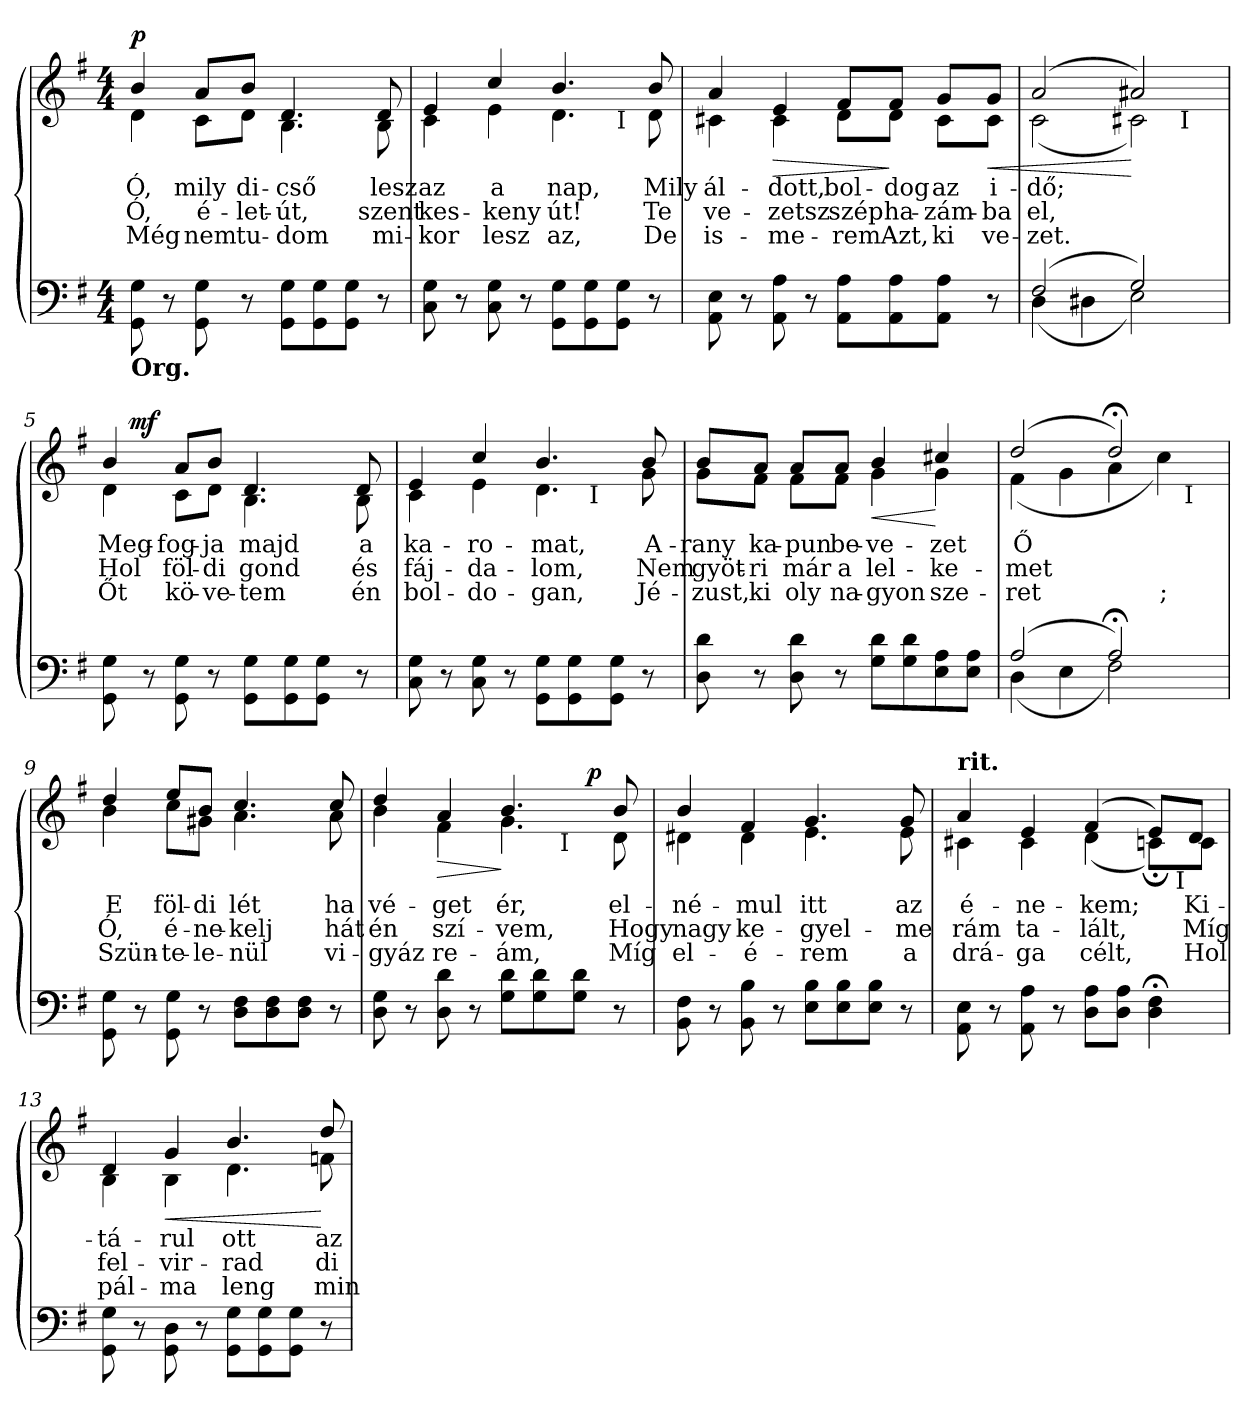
**kern	**kern	**text	**text	**text	**dynam
*part2	*part1	*part1	*part1	*part1	*part1
*staff2	*staff1	*staff1	*staff1	*staff1	*staff1
*clefF4	*clefG2	*	*	*	*
*k[f#]	*k[f#]	*	*	*	*
*e:	*e:	*	*	*	*
*M4/4	*M4/4	*	*	*	*
=1	=1	=1	=1	=1	=1
!	!LO:TX:a:B:t=Dolce	!	!	!	!
!	!LO:TX:a:B:t=Szoprán és alt	!	!	!	!
!LO:TX:b:B:t=Org.	!	!	!	!	!
!	!	!LO:LY:b	!LO:LY:b	!LO:LY:b	!LO:DY:b
*	*^	*	*	*	*
8GG\ 8G\	4b/	4d\	Ó,	Ó,	Még	p
8r	.	.	.	.	.	.
!	!	!	!LO:LY:b	!LO:LY:b	!LO:LY:b	!
8GG\ 8G\	8a/L	8c\L	mily	é-	nem	.
!	!	!	!LO:LY:b	!LO:LY:b	!LO:LY:b	!
8r	8b/J	8d\J	di-	-let-	tu-	.
!	!	!	!LO:LY:b	!LO:LY:b	!LO:LY:b	!
8GG\ 8G\L	4.d/	4.B\	-cső	-út,	-dom	.
8GG\ 8G\	.	.	.	.	.	.
8GG\ 8G\J	.	.	.	.	.	.
!	!	!	!LO:LY:b	!LO:LY:b	!LO:LY:b	!
8r	8d/	8B\	lesz	szent	mi-	.
*	*v	*v	*	*	*	*
=2	=2	=2	=2	=2	=2
*	*^	*	*	*	*
!	!	!	!LO:LY:b	!LO:LY:b	!LO:LY:b	!
*	*	*^	*	*	*	*
8C\ 8G\	4e/	4c\	2.ryy	az	kes-	-kor	.
8r	.	.	.	.	.	.	.
!	!	!	!	!LO:LY:b	!LO:LY:b	!LO:LY:b	!
8C\ 8G\	4cc/	4e\	.	a	-keny	lesz	.
8r	.	.	.	.	.	.	.
!	!	!	!	!LO:LY:b	!LO:LY:b	!LO:LY:b	!
8GG\ 8G\L	4.b/	4.d\	.	nap,	út!	az,	.
8GG\ 8G\	.	.	.	.	.	.	.
!	!	!	!LO:TX:b:t=I	!	!	!	!
8GG\ 8G\J	.	.	4ryy	.	.	.	.
!	!	!	!	!LO:LY:b	!LO:LY:b	!LO:LY:b	!
8r	8b/	8d\	.	Mily	Te	De	.
*	*v	*v	*v	*	*	*	*
=3	=3	=3	=3	=3	=3
*	*^	*	*	*	*
*	*	*^	*	*	*	*
!	!	!	!	!LO:LY:b	!LO:LY:b	!LO:LY:b	!
*	*	*v	*v	*	*	*	*
8AA\ 8E\	4a/	4c#X\	ál-	ve-	is-	.
8r	.	.	.	.	.	.
!	!	!	!LO:LY:b	!LO:LY:b	!LO:LY:b	!LO:HP:b
8AA\ 8A\	4e/	4c#\	-dott,	-zetsz	-me-	>
8r	.	.	.	.	.	.
!	!	!	!LO:LY:b	!LO:LY:b	!LO:LY:b	!
8AA\ 8A\L	8f#/L	8d\L	bol-	szép	-rem	.
!	!	!	!LO:LY:b	!LO:LY:b	!LO:LY:b	!
8AA\ 8A\	8f#/J	8d\J	-dog	ha-	Azt,	]
!	!	!	!LO:LY:b	!LO:LY:b	!LO:LY:b	!
8AA\ 8A\J	8g/L	8c#\L	az	-zám-	ki	.
!	!	!	!LO:LY:b	!LO:LY:b	!LO:LY:b	!LO:HP:b
8r	8g/J	8c#\J	i-	-ba	ve-	<
*	*v	*v	*	*	*	*
=4	=4	=4	=4	=4	=4
*^	*	*	*	*	*
*	*	*^	*	*	*	*
!	!	!	!	!LO:LY:b	!LO:LY:b	!LO:LY:b	!
*	*	*	*^	*	*	*	*
(>2F#/	(<4D\	(>2a/	(<2c\	2.ryy	-dő;	el,	-zet.	.
.	4D#X\	.	.	.	.	.	.	.
2G/)	2E\)	2a#X/)	2c#X\)	.	.	.	.	[
!	!	!	!	!LO:TX:b:t=I	!	!	!	!
.	.	.	.	4ryy	.	.	.	.
*v	*v	*	*	*	*	*	*	*
!!LO:LB:g=z	!!	!!
=5	=5	=5	=5	=5	=5	=5	=5
*^	*	*	*	*	*	*	*
!	!	!	!	!	!LO:LY:b	!LO:LY:b	!LO:LY:b	!
*v	*v	*	*	*	*	*	*	*
8GG\ 8G\	4b/	4d\	16.ryy	Meg-	Hol	Őt	.
!	!	!	!	!	!	!	!LO:DY:a
.	.	.	2ryy	.	.	.	mf
8r	.	.	.	.	.	.	.
!	!	!	!	!LO:LY:b	!LO:LY:b	!LO:LY:b	!
8GG\ 8G\	8a/L	8c\L	.	-fog-	föl-	kö-	.
!	!	!	!	!LO:LY:b	!LO:LY:b	!LO:LY:b	!
8r	8b/J	8d\J	.	-ja	-di	-ve-	.
!	!	!	!	!LO:LY:b	!LO:LY:b	!LO:LY:b	!
8GG\ 8G\L	4.d/	4.B\	.	majd	gond	-tem	.
.	.	.	4ryy	.	.	.	.
8GG\ 8G\	.	.	.	.	.	.	.
8GG\ 8G\J	.	.	.	.	.	.	.
.	.	.	8ryy	.	.	.	.
!	!	!	!	!LO:LY:b	!LO:LY:b	!LO:LY:b	!
8r	8d/	8B\	.	a	és	én	.
.	.	.	32ryy	.	.	.	.
=6	=6	=6	=6	=6	=6	=6	=6
!	!	!	!	!LO:LY:b	!LO:LY:b	!LO:LY:b	!
8C\ 8G\	4e/	4c\	2ryy	ka-	fáj-	bol-	.
8r	.	.	.	.	.	.	.
!	!	!	!	!LO:LY:b	!LO:LY:b	!LO:LY:b	!
8C\ 8G\	4cc/	4e\	.	-ro-	-da-	-do-	.
8r	.	.	.	.	.	.	.
!	!	!	!	!LO:LY:b	!LO:LY:b	!LO:LY:b	!
8GG\ 8G\L	4.b/	4.d\	8.ryy	-mat,	-lom,	-gan,	.
8GG\ 8G\	.	.	.	.	.	.	.
!	!	!	!LO:TX:b:t=I	!	!	!	!
.	.	.	4ryy	.	.	.	.
8GG\ 8G\J	.	.	.	.	.	.	.
!	!	!	!	!LO:LY:b	!LO:LY:b	!LO:LY:b	!
8r	8b/	8g\	.	A-	Nem	Jé-	.
.	.	.	16ryy	.	.	.	.
*	*v	*v	*v	*	*	*	*
=7	=7	=7	=7	=7	=7
*	*^	*	*	*	*
*	*	*^	*	*	*	*
!	!	!	!	!LO:LY:b	!LO:LY:b	!LO:LY:b	!
*	*	*v	*v	*	*	*	*
8D\ 8d\	8b/L	8g\L	-rany	gyöt-	-zust,	.
!	!	!	!LO:LY:b	!LO:LY:b	!LO:LY:b	!
8r	8a/J	8f#\J	ka-	-ri	ki	.
!	!	!	!LO:LY:b	!LO:LY:b	!LO:LY:b	!
8D\ 8d\	8a/L	8f#\L	-pun	már	oly	.
!	!	!	!LO:LY:b	!LO:LY:b	!LO:LY:b	!
8r	8a/J	8f#\J	be-	a	na-	.
!	!	!	!LO:LY:b	!LO:LY:b	!LO:LY:b	!LO:HP:b
8G\ 8d\L	4b/	4g\	-ve-	lel-	-gyon	<
8G\ 8d\	.	.	.	.	.	.
!	!	!	!LO:LY:b	!LO:LY:b	!LO:LY:b	!
8E\ 8A\	4cc#X/	4g\	-zet	-ke-	sze-	[
8E\ 8A\J	.	.	.	.	.	.
*	*v	*v	*	*	*	*
=8	=8	=8	=8	=8	=8
*^	*	*	*	*	*
!	!	!	!LO:LY:b	!LO:LY:b	!LO:LY:b	!
*	*	*^	*	*	*	*
*	*	*	*^	*	*	*	*
(2A/	(<4D\	(>2dd/	(<4f#\	2ryy	Ő	-met	-ret	.
.	4E\	.	4g\	.	.	.	.	.
2A;/)	2F#\)	2dd;/)	4a\	4ryy	.	.	.	.
!	!	!	!	!	!LO:LY:b	!LO:LY:b	!LO:LY:b	!
.	.	.	4cc\)	16.ryy	.	.	;	.
!	!	!	!	!LO:TX:b:t=I	!	!	!	!
.	.	.	.	8ryy	.	.	.	.
.	.	.	.	32ryy	.	.	.	.
*v	*v	*	*	*	*	*	*	*
*	*v	*v	*v	*	*	*	*
!!LO:LB:g=z
=9	=9	=9	=9	=9	=9
*^	*^	*	*	*	*
*	*	*	*^	*	*	*	*
!	!	!	!	!	!LO:LY:b	!LO:LY:b	!LO:LY:b	!
*v	*v	*	*	*	*	*	*	*
*	*	*v	*v	*	*	*	*
8GG\ 8G\	4dd/	4b\	E	Ó,	Szün-	.
8r	.	.	.	.	.	.
!	!	!	!LO:LY:b	!LO:LY:b	!LO:LY:b	!
8GG\ 8G\	8ee/L	8cc\L	föl-	é-	-te-	.
!	!	!	!LO:LY:b	!LO:LY:b	!LO:LY:b	!
8r	8b/J	8g#X\J	-di	-ne-	-le-	.
!	!	!	!LO:LY:b	!LO:LY:b	!LO:LY:b	!
8D\ 8F#\L	4.cc/	4.a\	lét	-kelj	-nül	.
8D\ 8F#\	.	.	.	.	.	.
8D\ 8F#\J	.	.	.	.	.	.
!	!	!	!LO:LY:b	!LO:LY:b	!LO:LY:b	!
8r	8cc/	8a\	ha	hát	vi-	.
*	*v	*v	*	*	*	*
=10	=10	=10	=10	=10	=10
*	*^	*	*	*	*
!	!	!	!LO:LY:b	!LO:LY:b	!LO:LY:b	!
*	*^	*^	*	*	*	*
8D\ 8G\	4dd/	4b\	2ryy	2ryy	vé-	én	-gyáz	.
8r	.	.	.	.	.	.	.	.
!	!	!	!	!	!LO:LY:b	!LO:LY:b	!LO:LY:b	!LO:HP:b
8D\ 8d\	4a/	4f#\	.	.	-get	szí-	re-	>
8r	.	.	.	.	.	.	.	.
!	!	!	!	!	!LO:LY:b	!LO:LY:b	!LO:LY:b	!
8G\ 8d\L	4.b/	4.g\	4ryy	8..ryy	ér,	-vem,	-ám,	]
8G\ 8d\	.	.	.	.	.	.	.	.
!	!	!	!	!LO:TX:b:t=I	!	!	!	!
.	.	.	.	4ryy	.	.	.	.
8G\ 8d\J	.	.	32ryy	.	.	.	.	.
!	!	!	!	!	!	!	!	!LO:DY:a
.	.	.	8..ryy	.	.	.	.	p
!	!	!	!	!	!LO:LY:b	!LO:LY:b	!LO:LY:b	!
8r	8b/	8d\	.	.	el-	Hogy	Míg	.
.	.	.	.	32ryy	.	.	.	.
*	*v	*v	*v	*v	*	*	*	*
=11	=11	=11	=11	=11	=11
*	*^	*	*	*	*
*	*	*^	*	*	*	*
*	*	*	*^	*	*	*	*
!	!	!	!	!	!LO:LY:b	!LO:LY:b	!LO:LY:b	!
*	*	*v	*v	*v	*	*	*	*
8BB\ 8F#\	4b/	4d#X\	-né-	nagy	el-	.
8r	.	.	.	.	.	.
!	!	!	!LO:LY:b	!LO:LY:b	!LO:LY:b	!
8BB\ 8B\	4f#/	4d#\	-mul	ke-	-é-	.
8r	.	.	.	.	.	.
!	!	!	!LO:LY:b	!LO:LY:b	!LO:LY:b	!
8E\ 8B\L	4.g/	4.e\	itt	-gyel-	-rem	.
8E\ 8B\	.	.	.	.	.	.
8E\ 8B\J	.	.	.	.	.	.
!	!	!	!LO:LY:b	!LO:LY:b	!LO:LY:b	!
8r	8g/	8e\	az	-me	a	.
*	*v	*v	*	*	*	*
=12	=12	=12	=12	=12	=12
*	*^	*	*	*	*
!	!LO:TX:a:B:t=rit.	!	!	!	!	!
!	!	!	!LO:LY:b	!LO:LY:b	!LO:LY:b	!
*	*	*^	*	*	*	*
8AA\ 8E\	4a/	4c#X\	2ryy	é-	rám	drá-	.
8r	.	.	.	.	.	.	.
!	!	!	!	!LO:LY:b	!LO:LY:b	!LO:LY:b	!
8AA\ 8A\	4e/	4c#\	.	-ne-	ta-	-ga	.
8r	.	.	.	.	.	.	.
!	!	!	!	!LO:LY:b	!LO:LY:b	!LO:LY:b	!
8D\ 8A\L	(>4f#/	(<4d\	4ryy	-kem;	-lált,	célt,	.
8D\ 8A\J	.	.	.	.	.	.	.
4D\;< 4F#\;<	8e/L)	8cn;<\L)	16.ryy	.	.	.	.
!	!	!	!LO:TX:b:t=I	!	!	!	!
.	.	.	8ryy	.	.	.	.
!	!	!	!	!LO:LY:b	!LO:LY:b	!LO:LY:b	!
.	8d/J	8c\J	.	Ki-	Míg	Hol	.
.	.	.	32ryy	.	.	.	.
*	*v	*v	*v	*	*	*	*
!!LO:LB:g=z
=13	=13	=13	=13	=13	=13
*	*^	*	*	*	*
*	*	*^	*	*	*	*
!	!	!	!	!LO:LY:b	!LO:LY:b	!LO:LY:b	!
*	*	*v	*v	*	*	*	*
8GG\ 8G\	4d/	4B\	-tá-	fel-	pál-	.
8r	.	.	.	.	.	.
!	!	!	!LO:LY:b	!LO:LY:b	!LO:LY:b	!LO:HP:b
8GG\ 8D\	4g/	4B\	-rul	-vir-	-ma	<
8r	.	.	.	.	.	.
!	!	!	!LO:LY:b	!LO:LY:b	!LO:LY:b	!
8GG\ 8G\L	4.b/	4.d\	ott	-rad	leng	.
8GG\ 8G\	.	.	.	.	.	.
8GG\ 8G\J	.	.	.	.	.	.
!	!	!	!LO:LY:b	!LO:LY:b	!LO:LY:b	!
8r	8dd/	8fn\	az	di-	min-	[
*	*v	*v	*	*	*	*
=	=	=	=	=	=
*-	*-	*-	*-	*-	*-
